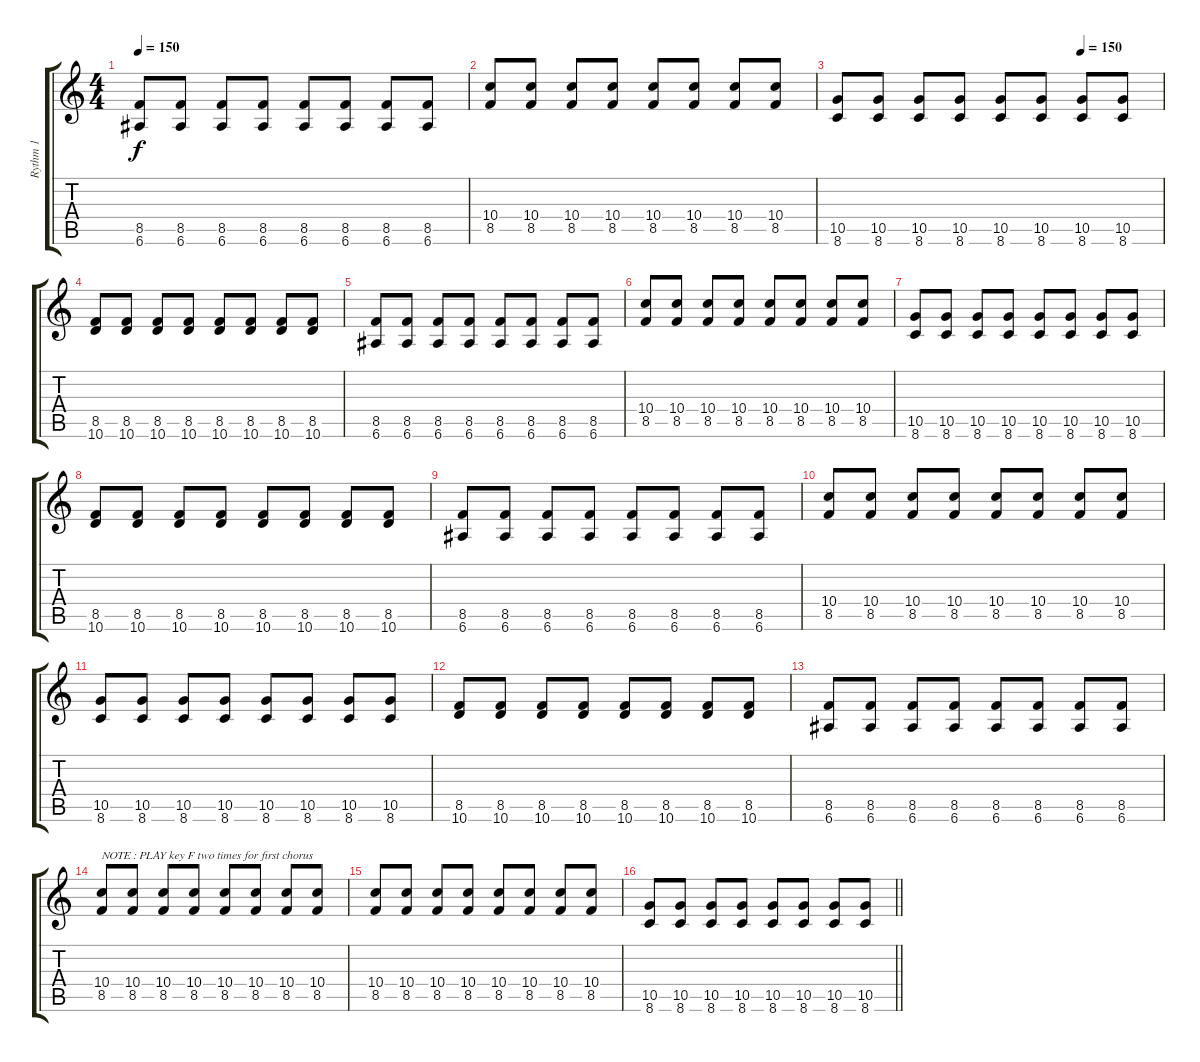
\track ("Rythm 1" "Rythm 1") {instrument distortionguitar}
\staff {score tabs}
\tuning (E4 B3 G3 D3 A2 E2) {hide}
\ts (4 4)
\tempo 150
\clef g2
\ks c
(8.5 6.6).8{dy f} (8.5 6.6).8 (8.5 6.6).8 (8.5 6.6).8 (8.5 6.6).8 (8.5 6.6).8 (8.5 6.6).8 (8.5 6.6).8 |
(10.4 8.5).8 (10.4 8.5).8 (10.4 8.5).8 (10.4 8.5).8 (10.4 8.5).8 (10.4 8.5).8 (10.4 8.5).8 (10.4 8.5).8 |
\tempo (150 0.75)
(10.5 8.6).8 (10.5 8.6).8 (10.5 8.6).8 (10.5 8.6).8 (10.5 8.6).8 (10.5 8.6).8 (10.5 8.6).8 (10.5 8.6).8 |
(8.5 10.6).8 (8.5 10.6).8 (8.5 10.6).8 (8.5 10.6).8 (8.5 10.6).8 (8.5 10.6).8 (8.5 10.6).8 (8.5 10.6).8 |
(8.5 6.6).8 (8.5 6.6).8 (8.5 6.6).8 (8.5 6.6).8 (8.5 6.6).8 (8.5 6.6).8 (8.5 6.6).8 (8.5 6.6).8 |
(10.4 8.5).8 (10.4 8.5).8 (10.4 8.5).8 (10.4 8.5).8 (10.4 8.5).8 (10.4 8.5).8 (10.4 8.5).8 (10.4 8.5).8 |
(10.5 8.6).8 (10.5 8.6).8 (10.5 8.6).8 (10.5 8.6).8 (10.5 8.6).8 (10.5 8.6).8 (10.5 8.6).8 (10.5 8.6).8 |
(8.5 10.6).8 (8.5 10.6).8 (8.5 10.6).8 (8.5 10.6).8 (8.5 10.6).8 (8.5 10.6).8 (8.5 10.6).8 (8.5 10.6).8 |
(8.5 6.6).8 (8.5 6.6).8 (8.5 6.6).8 (8.5 6.6).8 (8.5 6.6).8 (8.5 6.6).8 (8.5 6.6).8 (8.5 6.6).8 |
(10.4 8.5).8 (10.4 8.5).8 (10.4 8.5).8 (10.4 8.5).8 (10.4 8.5).8 (10.4 8.5).8 (10.4 8.5).8 (10.4 8.5).8 |
(10.5 8.6).8 (10.5 8.6).8 (10.5 8.6).8 (10.5 8.6).8 (10.5 8.6).8 (10.5 8.6).8 (10.5 8.6).8 (10.5 8.6).8 |
(8.5 10.6).8 (8.5 10.6).8 (8.5 10.6).8 (8.5 10.6).8 (8.5 10.6).8 (8.5 10.6).8 (8.5 10.6).8 (8.5 10.6).8 |
(8.5 6.6).8 (8.5 6.6).8 (8.5 6.6).8 (8.5 6.6).8 (8.5 6.6).8 (8.5 6.6).8 (8.5 6.6).8 (8.5 6.6).8 |
(10.4 8.5).8{txt "NOTE : PLAY key F two times for first chorus"} (10.4 8.5).8 (10.4 8.5).8 (10.4 8.5).8 (10.4 8.5).8 (10.4 8.5).8 (10.4 8.5).8 (10.4 8.5).8 |
(10.4 8.5).8 (10.4 8.5).8 (10.4 8.5).8 (10.4 8.5).8 (10.4 8.5).8 (10.4 8.5).8 (10.4 8.5).8 (10.4 8.5).8 |
\barLineRight lightlight
(10.5 8.6).8 (10.5 8.6).8 (10.5 8.6).8 (10.5 8.6).8 (10.5 8.6).8 (10.5 8.6).8 (10.5 8.6).8 (10.5 8.6).8
